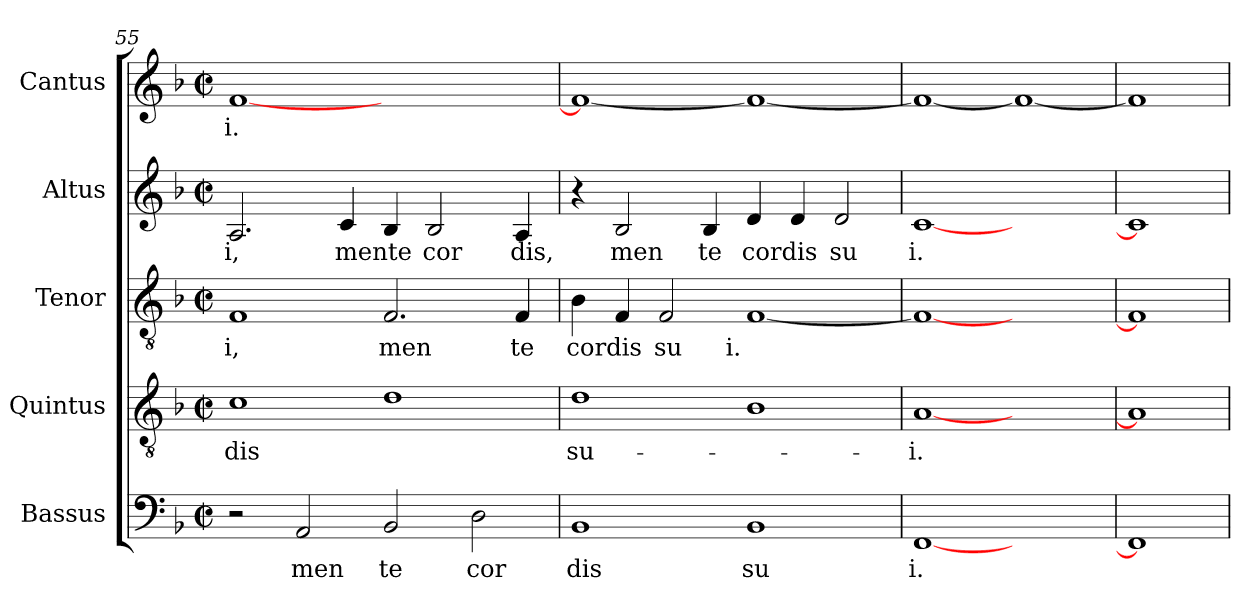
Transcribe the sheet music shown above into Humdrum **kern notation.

**kern	**text	**kern	**text	**kern	**text	**kern	**text	**kern	**text
*part5	*part5	*part4	*part4	*part3	*part3	*part2	*part2	*part1	*part1
*staff5	*staff5	*staff4	*staff4	*staff3	*staff3	*staff2	*staff2	*staff1	*staff1
*I"Bassus	*	*I"Quintus	*	*I"Tenor	*	*I"Altus	*	*I"Cantus	*
*I'B	*	*I'Q	*	*I'T	*	*I'A	*	*I'C	*
*clefF4	*	*clefGv2	*	*clefGv2	*	*clefG2	*	*clefG2	*
*k[b-]	*	*k[b-]	*	*k[b-]	*	*k[b-]	*	*k[b-]	*
*F:	*	*F:	*	*F:	*	*F:	*	*F:	*
*M2/2	*	*M2/2	*	*M2/2	*	*M2/2	*	*M2/2	*
*met(c|)	*	*met(c|)	*	*met(c|)	*	*met(c|)	*	*met(c|)	*
=55	=55	=55	=55	=55	=55	=55	=55	=55	=55
!	!	!	!LO:LY:b:cj	!	!LO:LY:b:cj	!	!LO:LY:b:cj	!	!LO:LY:b:rj
2r	.	1c	-dis	1F	i,	2.A/	i,	[<1f	-i.
!	!LO:LY:b:cj	!	!	!	!	!	!	!	!
2AA/	men	.	.	.	.	.	.	.	.
!	!	!	!	!	!	!	!LO:LY:b:cj	!	!
.	.	.	.	.	.	4c/	mente	.	.
!	!LO:LY:b:cj	!	!	!	!LO:LY:b:cj	!	!	!	!
2BB-/	te	1d	.	2.F/	men	4B-/	.	1ryy	.
!	!	!	!	!	!	!	!LO:LY:b:cj	!	!
.	.	.	.	.	.	2B-/	cor	.	.
!	!LO:LY:b:cj	!	!	!	!	!	!	!	!
2D\	cor	.	.	.	.	.	.	.	.
!	!	!	!	!	!LO:LY:b:cj	!	!LO:LY:b:cj	!	!
.	.	.	.	4F/	te	4A/	dis,	.	.
=56	=56	=56	=56	=56	=56	=56	=56	=56	=56
!	!LO:LY:b:cj	!	!LO:LY:b:cj	!	!LO:LY:b	!	!	!	!
1BB-	dis	1d	su-	4B-\	cordis	4r	.	1f_<	.
!	!	!	!	!	!	!	!LO:LY:b:cj	!	!
.	.	.	.	4F/	.	2B-/	men	.	.
!	!	!	!	!	!LO:LY:b:cj	!	!	!	!
.	.	.	.	2F/	su	.	.	.	.
!	!	!	!	!	!	!	!LO:LY:b:cj	!	!
.	.	.	.	.	.	4B-/	te	.	.
!	!LO:LY:b:cj	!	!	!	!LO:LY:b:rj	!	!LO:LY:b	!	!
1BB-	su	1B-	.	[<1F	i.	4d/	cordis	1f_	.
.	.	.	.	.	.	4d/	.	.	.
!	!	!	!	!	!	!	!LO:LY:b:cj	!	!
.	.	.	.	.	.	2d/	su	.	.
=57	=57	=57	=57	=57	=57	=57	=57	=57	=57
!	!LO:LY:b:cj	!	!LO:LY:b:cj	!	!	!	!LO:LY:b:cj	!	!
[1FF	i.	[1A	-i.	1F_	.	[1c	i.	1f_	.
1ryy	.	1ryy	.	1ryy	.	1ryy	.	1f_	.
=58	=58!	=58	=58!	=58	=58!	=58	=58!	=58!	=58!
1FF]	.	1A]	.	1F]	.	1c]	.	1f]	.
=	=	=	=	=	=	=	=	=	=
*-	*-	*-	*-	*-	*-	*-	*-	*-	*-
